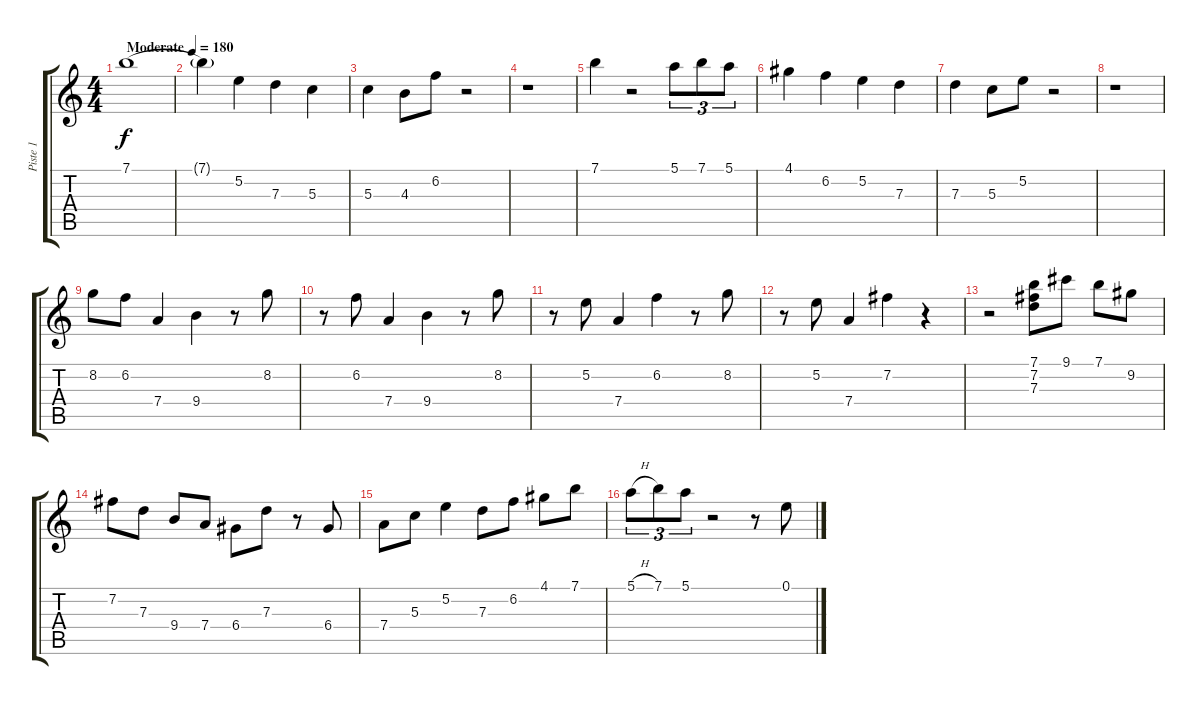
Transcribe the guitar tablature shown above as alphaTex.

\track ("Piste 1" "Piste 1") {instrument acousticguitarsteel}
\staff {score tabs}
\tuning (E4 B3 G3 D3 A2 E2) {hide}
\ts (4 4)
\tempo (180 "Moderate")
\clef g2
\ks aminor
7.1{be (hold 0 0 60 0)}.1{dy f instrument acousticguitarsteel} |
7.1{be (hold 0 0 60 0) t}.4 5.2.4 7.3.4 5.3.4 |
5.3.4 4.3.8 6.2.8 r.2 |
r.1 |
7.1{be (hold 0 0 60 0)}.4 r.2 5.1.8{tu (3 2)} 7.1.8{tu (3 2)} 5.1.8{tu (3 2)} |
4.1.4 6.2.4 5.2.4 7.3.4 |
7.3.4 5.3.8 5.2.8 r.2 |
r.1 |
8.2.8 6.2.8 7.4.4 9.4.4 r.8 8.2.8 |
r.8 6.2.8 7.4.4 9.4.4 r.8 8.2.8 |
r.8 5.2.8 7.4.4 6.2.4 r.8 8.2.8 |
r.8 5.2.8 7.4.4 7.2.4 r.4 |
r.2 (7.1 7.2 7.3).8 9.1.8 7.1.8 9.2.8 |
7.2.8 7.3.8 9.4.8 7.4.8 6.4.8 7.3.8 r.8 6.4.8 |
7.4.8 5.3.8 5.2.4 7.3.8 6.2.8 4.1.8 7.1.8 |
5.1{h}.8{tu (3 2)} 7.1.8{tu (3 2)} 5.1.8{tu (3 2)} r.2 r.8 0.1.8
